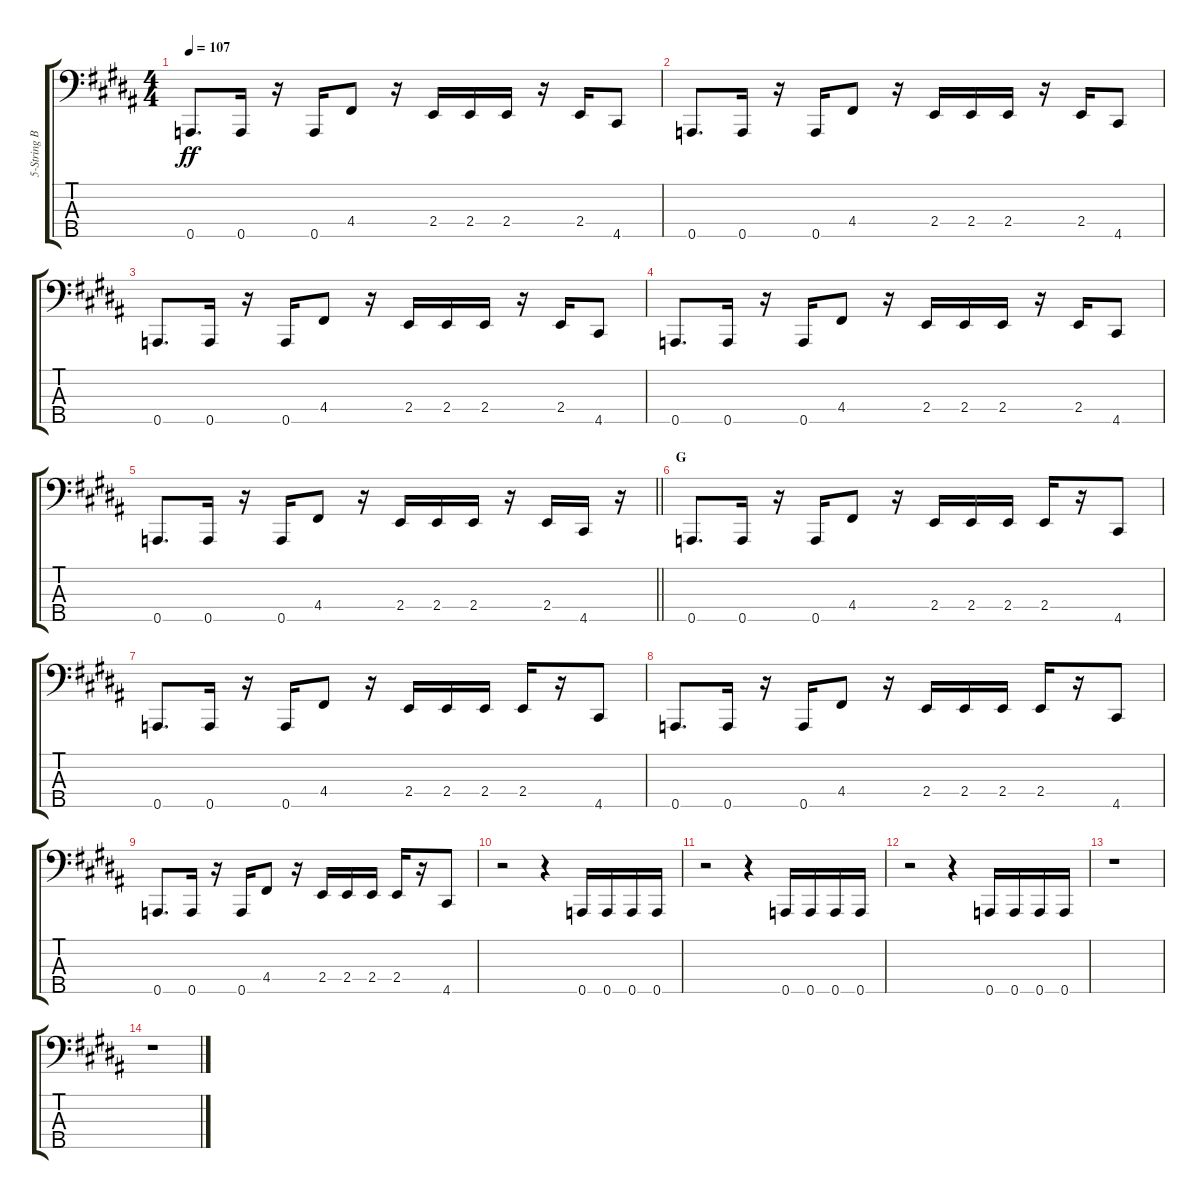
\track ("5-String Bass" "5-String B") {instrument slapbass1}
\staff {score tabs}
\tuning (F2 C2 G1 D1 A0) {hide}
\ts (4 4)
\tempo 107
\clef f4
\ks b
0.5.8{d dy ff} 0.5.16 r.16 0.5.16 4.4.8 r.16 2.4.16 2.4.16 2.4.16 r.16 2.4.16 4.5.8 |
0.5.8{d} 0.5.16 r.16 0.5.16 4.4.8 r.16 2.4.16 2.4.16 2.4.16 r.16 2.4.16 4.5.8 |
0.5.8{d} 0.5.16 r.16 0.5.16 4.4.8 r.16 2.4.16 2.4.16 2.4.16 r.16 2.4.16 4.5.8 |
0.5.8{d} 0.5.16 r.16 0.5.16 4.4.8 r.16 2.4.16 2.4.16 2.4.16 r.16 2.4.16 4.5.8 |
\barLineRight lightlight
0.5.8{d} 0.5.16 r.16 0.5.16 4.4.8 r.16 2.4.16 2.4.16 2.4.16 r.16 2.4.16 4.5.16 r.16 |
\section ("" "G")
0.5.8{d} 0.5.16 r.16 0.5.16 4.4.8 r.16 2.4.16 2.4.16 2.4.16 2.4.16 r.16 4.5.8 |
0.5.8{d} 0.5.16 r.16 0.5.16 4.4.8 r.16 2.4.16 2.4.16 2.4.16 2.4.16 r.16 4.5.8 |
0.5.8{d} 0.5.16 r.16 0.5.16 4.4.8 r.16 2.4.16 2.4.16 2.4.16 2.4.16 r.16 4.5.8 |
0.5.8{d} 0.5.16 r.16 0.5.16 4.4.8 r.16 2.4.16 2.4.16 2.4.16 2.4.16 r.16 4.5.8 |
r.2 r.4 0.5.16 0.5.16 0.5.16 0.5.16 |
r.2 r.4 0.5.16 0.5.16 0.5.16 0.5.16 |
r.2 r.4 0.5.16 0.5.16 0.5.16 0.5.16 |
r.1 |
r.1
